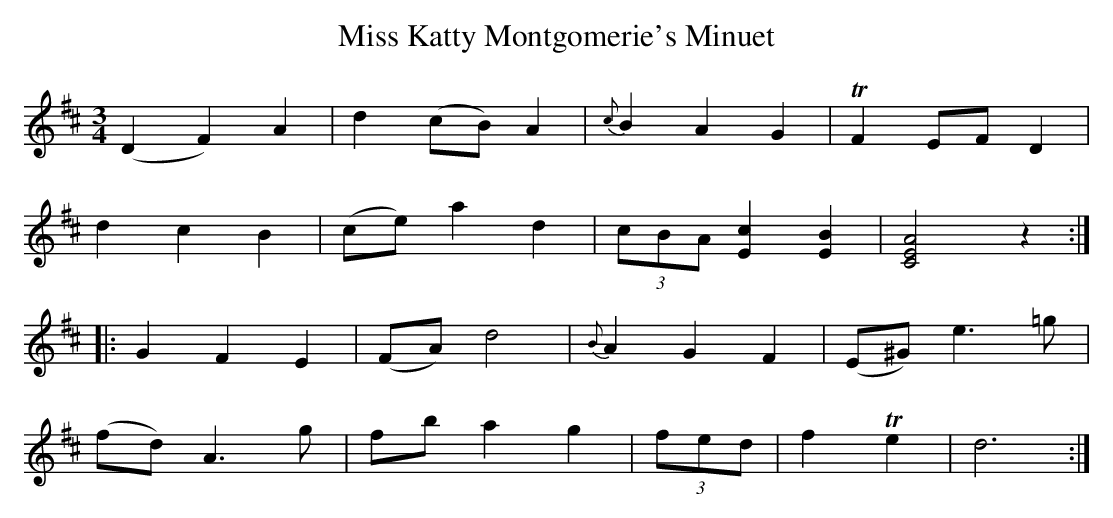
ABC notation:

X:1
T:Miss Katty Montgomerie's Minuet
M:3/4
L:1/8
K:D
(D2F2)A2|d2 (cB) A2|{c}B2 A2G2|TF2 EF D2|
d2c2B2|(ce) a2d2|(3cBA [E2c2][E2B2]|[C4E4A4]z2:|
|:G2F2E2|(FA) d4|{B}A2G2F2|(E^G) e3 =g|
(fd)A3g|fba2g2|(3fed|f2 Te2|d6:|]
